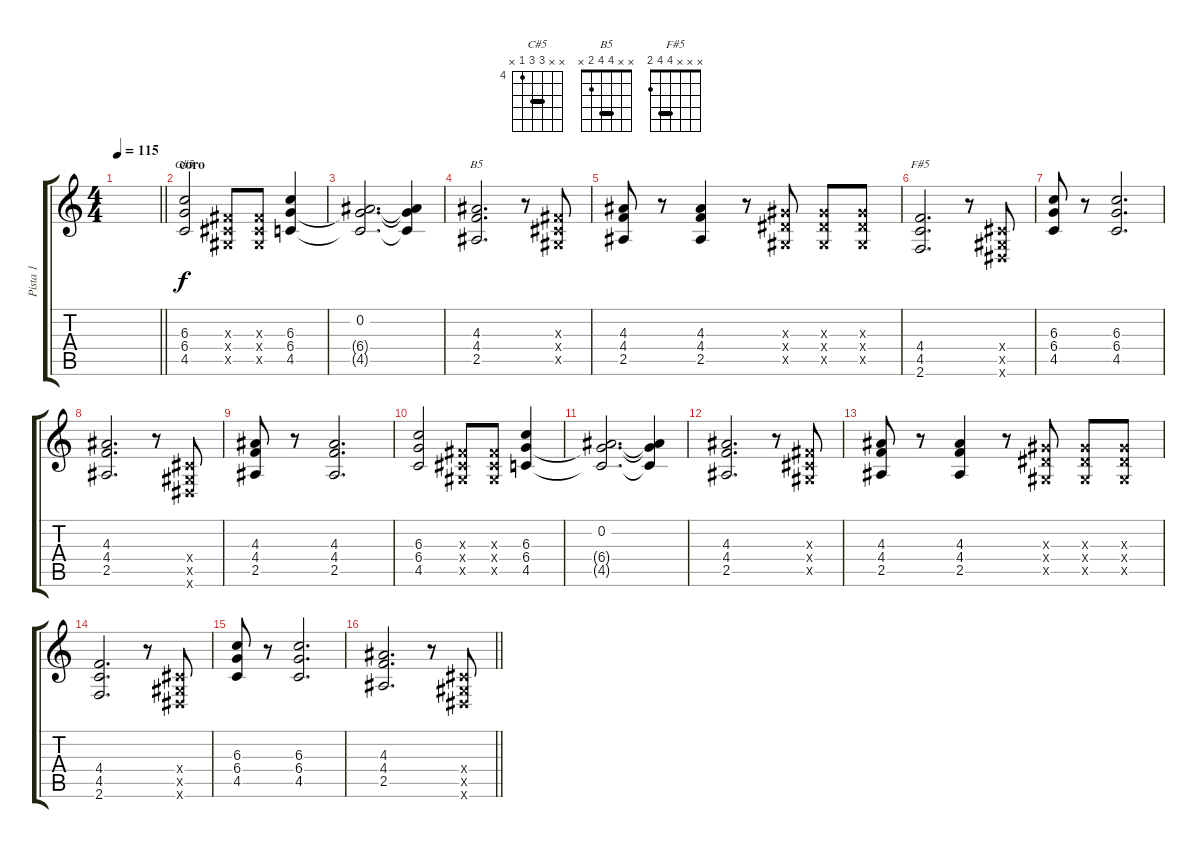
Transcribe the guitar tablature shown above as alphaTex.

\track ("Pista 1" "Pista 1") {instrument acousticguitarsteel}
\staff {score tabs}
\tuning (Eb4 Bb3 Gb3 Db3 Ab2 Eb2) {hide}
\chord ("C#5" x x 6 6 4 x) {firstfret 4 barre 6}
\chord ("B5" x x 4 4 2 x) {barre 4}
\chord ("F#5" x x x 4 4 2) {barre 4}
\ts (4 4)
\tempo 115
\clef g2
\barLineRight lightlight
\ks c
|
\section ("" "coro")
(6.3 6.4 4.5).2{ch "C#5" instrument distortionguitar} (0.3{x} 0.4{x} 0.5{x}).8 (0.3{x} 0.4{x} 0.5{x}).8 (6.3 6.4 4.5).4 |
(0.2 6.4{t} 4.5{t}).2{d} (0.2{t} 6.4{t} 4.5{t}).4 |
(4.3 4.4 2.5).2{d ch "B5"} r.8 (0.3{x} 0.4{x} 0.5{x}).8 |
(4.3 4.4 2.5).8 r.8 (4.3 4.4 2.5).4 r.8 (2.3{x} 2.4{x} 0.5{x}).8 (2.3{x} 2.4{x} 0.5{x}).8 (2.3{x} 2.4{x} 0.5{x}).8 |
(4.4 4.5 2.6).2{d ch "F#5"} r.8 (0.4{x} 0.5{x} 0.6{x}).8 |
(6.3 6.4 4.5).8 r.8 (6.3 6.4 4.5).2{d} |
(4.3 4.4 2.5).2{d} r.8 (0.4{x} 0.5{x} 0.6{x}).8 |
(4.3 4.4 2.5).8 r.8 (4.3 4.4 2.5).2{d} |
(6.3 6.4 4.5).2 (0.3{x} 0.4{x} 0.5{x}).8 (0.3{x} 0.4{x} 0.5{x}).8 (6.3 6.4 4.5).4 |
(0.2 6.4{t} 4.5{t}).2{d} (0.2{t} 6.4{t} 4.5{t}).4 |
(4.3 4.4 2.5).2{d} r.8 (0.3{x} 0.4{x} 0.5{x}).8 |
(4.3 4.4 2.5).8 r.8 (4.3 4.4 2.5).4 r.8 (2.3{x} 2.4{x} 0.5{x}).8 (2.3{x} 2.4{x} 0.5{x}).8 (2.3{x} 2.4{x} 0.5{x}).8 |
(4.4 4.5 2.6).2{d} r.8 (0.4{x} 0.5{x} 0.6{x}).8 |
(6.3 6.4 4.5).8 r.8 (6.3 6.4 4.5).2{d} |
\barLineRight lightlight
(4.3 4.4 2.5).2{d} r.8 (0.4{x} 0.5{x} 0.6{x}).8
